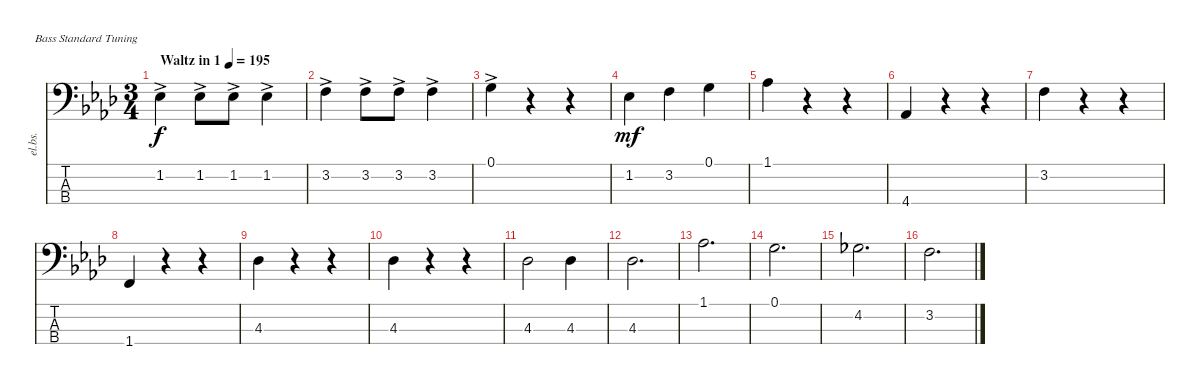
\defaultSystemsLayout 4
\bracketExtendMode nobrackets
\track ("Electric Bass" "el.bs.") {defaultSystemsLayout 6 instrument electricbassfinger}
\staff {score tabs}
\tuning (G2 D2 A1 E1)
\ts (3 4)
\beaming (8 2 2 2)
\tempo (195 "Waltz in 1")
\clef f4
\ks ab
1.2{ac acc b}.4{dy f instrument electricbassfinger beam Down} 1.2{ac acc b}.8{beam Down} 1.2{ac acc b}.8{beam Down} 1.2{ac acc b}.4{beam Down} |
3.2{ac acc forcenatural}.4{beam Down} 3.2{ac acc forcenatural}.8{beam Down} 3.2{ac acc forcenatural}.8{beam Down} 3.2{ac acc forcenatural}.4{beam Down} |
0.1{ac acc forcenatural}.4{beam Down} r.4{beam Down} r.4{beam Down} |
1.2{acc b}.4{dy mf beam Down} 3.2{acc forcenatural}.4{beam Down} 0.1{acc forcenatural}.4{beam Down} |
1.1{acc b}.4{beam Down} r.4{beam Down} r.4{beam Down} |
4.4{acc b}.4{beam Up} r.4{beam Down} r.4{beam Down} |
3.2{acc forcenatural}.4{beam Down} r.4{beam Down} r.4{beam Down} |
1.4{acc forcenatural}.4{beam Up} r.4{beam Down} r.4{beam Down} |
4.3{acc b}.4{beam Down} r.4{beam Down} r.4{beam Down} |
4.3{acc b}.4{beam Down} r.4{beam Down} r.4{beam Down} |
4.3{acc b}.2{beam Down} 4.3{acc b}.4{beam Down} |
4.3{acc b}.2{d beam Down} |
1.1{acc b}.2{d beam Down} |
0.1{acc forcenatural}.2{d beam Down} |
4.2{acc b}.2{d beam Down} |
3.2{acc forcenatural}.2{d beam Down}
